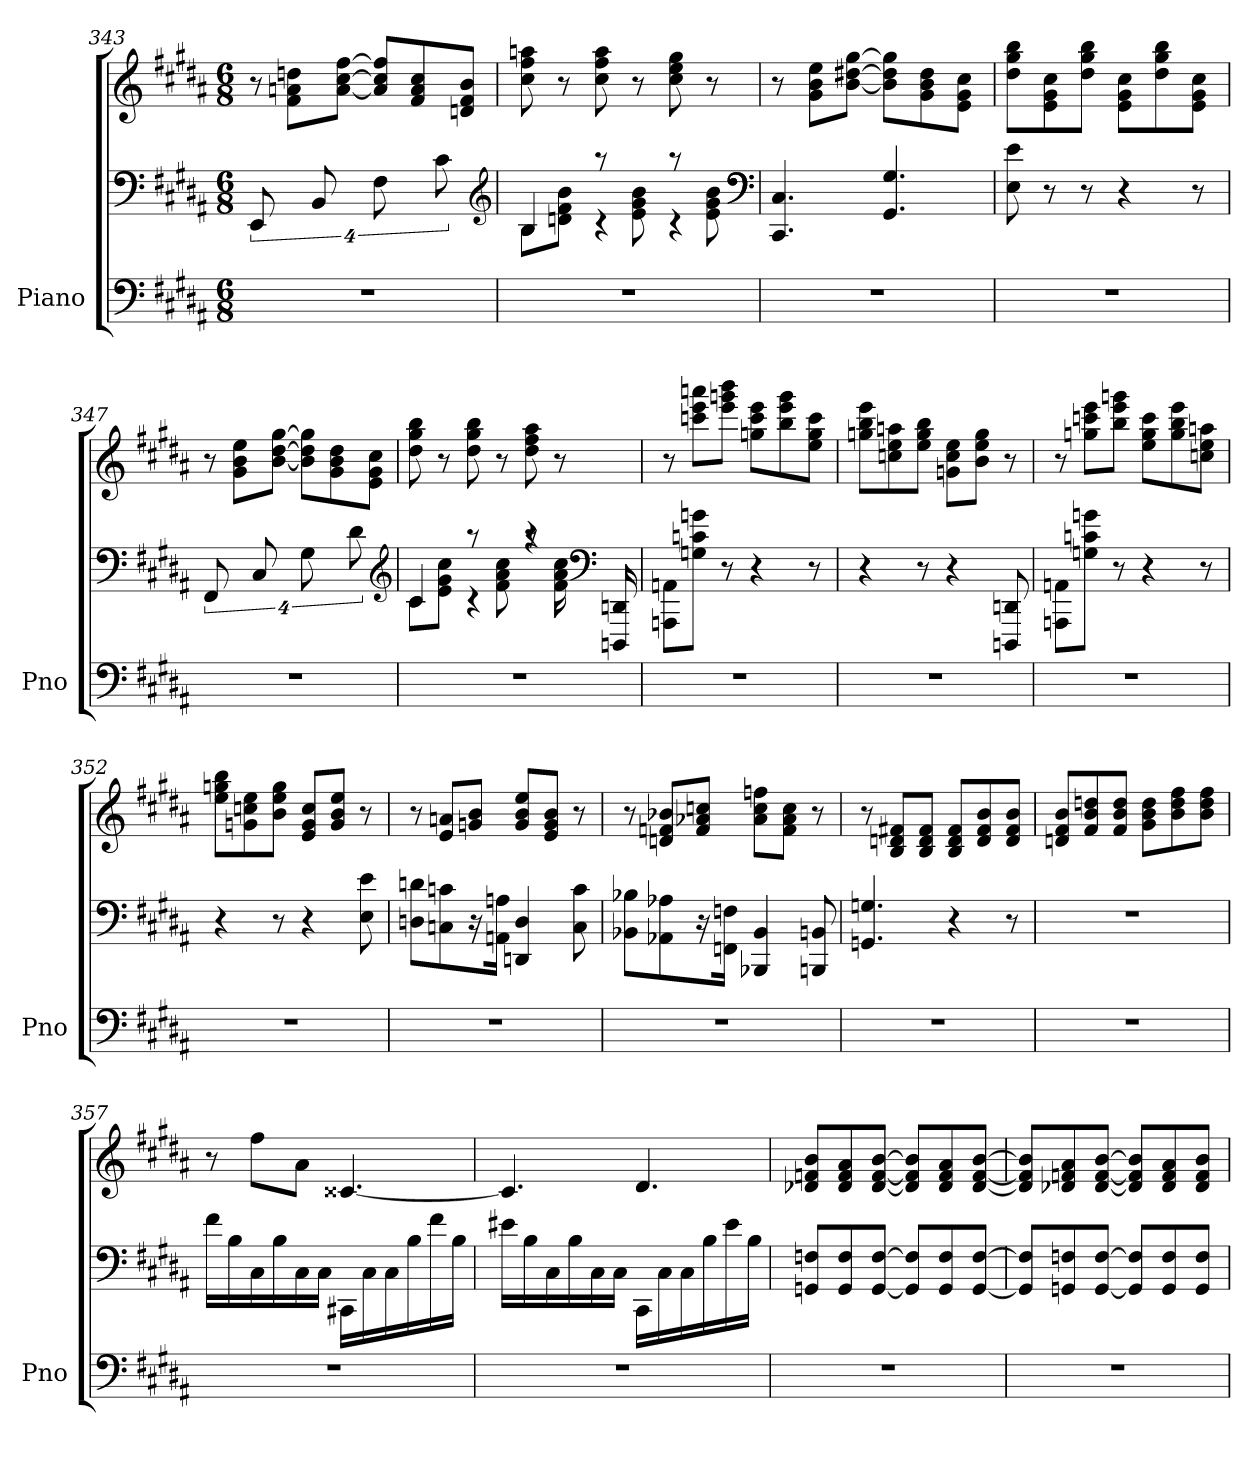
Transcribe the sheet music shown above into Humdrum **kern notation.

**kern	**kern	**kern
*part1	*part1	*part1
*staff3	*staff2	*staff1
*I"Piano	*	*
*I'Pno	*	*
*clefF4	*clefF4	*clefG2
*k[f#c#g#d#a#]	*k[f#c#g#d#a#]	*k[f#c#g#d#a#]
*M6/8	*M6/8	*M6/8
=343	=343	=343
2.r	16%3EE	8r
.	.	8f# 8an 8ddnL
.	16%3BB	.
.	.	[8a [8cc# [8ff#J
.	16%3F#	8a] 8cc#] 8ff#]L
.	.	8f# 8a 8cc#
.	16%3c#	.
.	.	8dn 8f# 8bJ
*	*clefG2	*
=344	=344	=344
*	*^	*
2.r	4B	8BL	8cc# 8ff# 8aan
.	.	8dn 8f# 8bJ	8r
.	4rc	8raa	8cc# 8ff# 8aa
.	.	8e 8g# 8b	8r
.	4rc	8raa	8cc# 8ee 8gg#
.	.	8e 8g# 8b	8r
*	*v	*v	*
*	*clefF4	*
=345	=345	=345
2.r	4.CC# 4.C#	8r
.	.	8g# 8b 8eeL
.	.	[8b [8dd#X [8gg#J
.	4.GG# 4.G#	8b] 8dd#] 8gg#]L
.	.	8g# 8b 8dd#
.	.	8e 8g# 8cc#J
=346	=346	=346
2.r	8E 8e	8dd# 8gg# 8bbL
.	8r	8e 8g# 8cc#
.	8r	8dd# 8gg# 8bbJ
.	4r	8e 8g# 8cc#L
.	.	8dd# 8gg# 8bb
.	8r	8e 8g# 8cc#J
=347	=347	=347
2.r	16%3FF#	8r
.	.	8g# 8b 8eeL
.	16%3C#	.
.	.	[8b [8dd# [8gg#J
.	16%3G#	8b] 8dd#] 8gg#]L
.	.	8g# 8b 8dd#
.	16%3d#	.
.	.	8e 8g# 8cc#J
*	*clefG2	*
=348	=348	=348
*	*^	*
2.r	4c#	8c#L	8dd# 8gg# 8bb
.	.	8e 8g# 8cc#J	8r
.	4rc	8raa	8dd# 8gg# 8bb
.	.	8f# 8a# 8cc#	8r
.	4rc	8raa	8dd# 8ff# 8aa#
.	.	16f# 16a# 16cc#	8r
*	*clefF4	*	*
.	.	16DDDn 16DDn	.
*	*v	*v	*
=349	=349	=349
2.r	8AAAn 8AAnL	8r
.	8Gn 8cn 8gnJ	8cccn 8eee 8aaanL
.	8r	8eee 8gggn 8bbbJ
.	4r	8ggn 8ccc 8eeeL
.	.	8bb 8eee 8ggg
.	8r	8ee 8gg 8cccJ
=350	=350	=350
2.r	4r	8ggn 8bb 8eeeL
.	.	8ccn 8ee 8aan
.	8r	8ee 8gg 8bbJ
.	4r	8gn 8cc 8eeL
.	.	8b 8ee 8ggJ
.	8DDDn 8DDn	8r
=351	=351	=351
2.r	8AAAn 8AAnL	8r
.	8Gn 8cn 8gnJ	8ggn 8cccn 8eeeL
.	8r	8bb 8eee 8gggnJ
.	4r	8ee 8gg 8cccL
.	.	8gg 8bb 8eee
.	8r	8ccn 8ee 8aanJ
=352	=352	=352
2.r	4r	8ee 8ggn 8bbL
.	.	8gn 8ccn 8ee
.	8r	8b 8ee 8ggJ
.	4r	8e 8g 8ccL
.	.	8g 8b 8eeJ
.	8E 8e	8r
=353	=353	=353
2.r	8Dn 8dnL	8r
.	8Cn 8cn	8e 8anL
.	16r	8gn 8bJ
.	16AAn 16AnJk	.
.	4DDn 4D	8g 8b 8eeL
.	.	8e 8g 8bJ
.	8C 8c	8r
=354	=354	=354
2.r	8BB-X 8B-XL	8r
.	8AA-X 8A-X	8dn 8fn 8b-XL
.	16r	8f 8a-X 8ccnJ
.	16FFn 16FnJk	.
.	4BBB-X 4BB-	8a- 8cc 8ffnL
.	.	8f 8a- 8ccJ
.	8BBBn 8BBn	8r
=355	=355	=355
2.r	4.GGn 4.Gn	8r
.	.	8B 8dn 8f#XL
.	.	8B 8d 8f#J
.	4r	8B 8d 8f#L
.	.	8d 8f# 8b
.	8r	8d 8f# 8bJ
=356	=356	=356
2.r	2.r	8dn 8f# 8bL
.	.	8f# 8b 8ddn
.	.	8f# 8b 8ddJ
.	.	8g# 8b 8ddL
.	.	8b 8dd 8ff#
.	.	8b 8dd 8ff#J
=357	=357	=357
2.r	16f#LL	8r
.	16B	.
.	16C#	8ff#L
.	16B	.
.	16C#	8a#J
.	16C#JJ	.
.	16CC#XLL	[4.c##X
.	16C#	.
.	16C#	.
.	16B	.
.	16f#	.
.	16BJJ	.
=358	=358	=358
2.r	16e#XLL	4.c##]
.	16B	.
.	16C#	.
.	16B	.
.	16C#	.
.	16C#JJ	.
.	16CC#LL	4.d#
.	16C#	.
.	16C#	.
.	16B	.
.	16e#	.
.	16BJJ	.
=359	=359	=359
2.r	8GGn 8FnL	8d-X 8fn 8bL
.	8GG 8F	8d- 8f 8a#
.	[8GG [8FJ	[8d- [8f [8bJ
.	8GG] 8F]L	8d-] 8f] 8b]L
.	8GG 8F	8d- 8f 8a#
.	[8GG [8FJ	[8d- [8f [8bJ
=360	=360	=360
2.r	8GG] 8F]L	8d-] 8f] 8b]L
.	8GGn 8Fn	8d-X 8fn 8a#
.	[8GG [8FJ	[8d- [8f [8bJ
.	8GG] 8F]L	8d-] 8f] 8b]L
.	8GG 8F	8d- 8f 8a#
.	8GG 8FJ	8d- 8f 8bJ
=	=	=
*-	*-	*-
